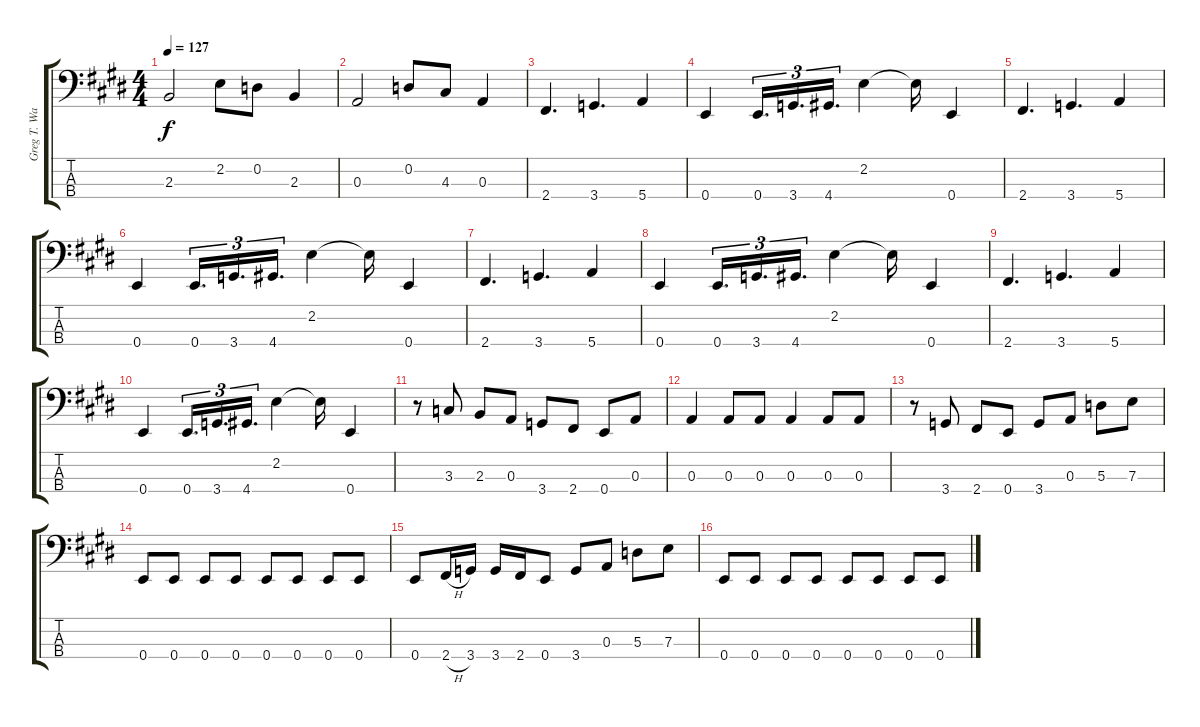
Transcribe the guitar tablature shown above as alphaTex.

\track ("Greg T. Walker Bass" "Greg T. Wa") {instrument electricbassfinger}
\staff {score tabs}
\tuning (G2 D2 A1 E1) {hide}
\ts (4 4)
\tempo 127
\clef f4
\ks e
2.3.2{dy f} 2.2.8 0.2.8 2.3.4 |
0.3.2 0.2.8 4.3.8 0.3.4 |
2.4.4{d} 3.4.4{d} 5.4.4 |
0.4.4 0.4.16{d tu (3 2)} 3.4.16{d tu (3 2)} 4.4.16{d tu (3 2)} 2.2.4 2.2{t}.16 0.4.4 |
2.4.4{d} 3.4.4{d} 5.4.4 |
0.4.4 0.4.16{d tu (3 2)} 3.4.16{d tu (3 2)} 4.4.16{d tu (3 2)} 2.2.4 2.2{t}.16 0.4.4 |
2.4.4{d} 3.4.4{d} 5.4.4 |
0.4.4 0.4.16{d tu (3 2)} 3.4.16{d tu (3 2)} 4.4.16{d tu (3 2)} 2.2.4 2.2{t}.16 0.4.4 |
2.4.4{d} 3.4.4{d} 5.4.4 |
0.4.4 0.4.16{d tu (3 2)} 3.4.16{d tu (3 2)} 4.4.16{d tu (3 2)} 2.2.4 2.2{t}.16 0.4.4 |
r.8 3.3.8 2.3.8 0.3.8 3.4.8 2.4.8 0.4.8 0.3.8 |
0.3.4 0.3.8 0.3.8 0.3.4 0.3.8 0.3.8 |
r.8 3.4.8 2.4.8 0.4.8 3.4.8 0.3.8 5.3.8 7.3.8 |
0.4.8 0.4.8 0.4.8 0.4.8 0.4.8 0.4.8 0.4.8 0.4.8 |
0.4.8 2.4{h}.16 3.4.16 3.4.16 2.4.16 0.4.8 3.4.8 0.3.8 5.3.8 7.3.8 |
0.4.8 0.4.8 0.4.8 0.4.8 0.4.8 0.4.8 0.4.8 0.4.8
